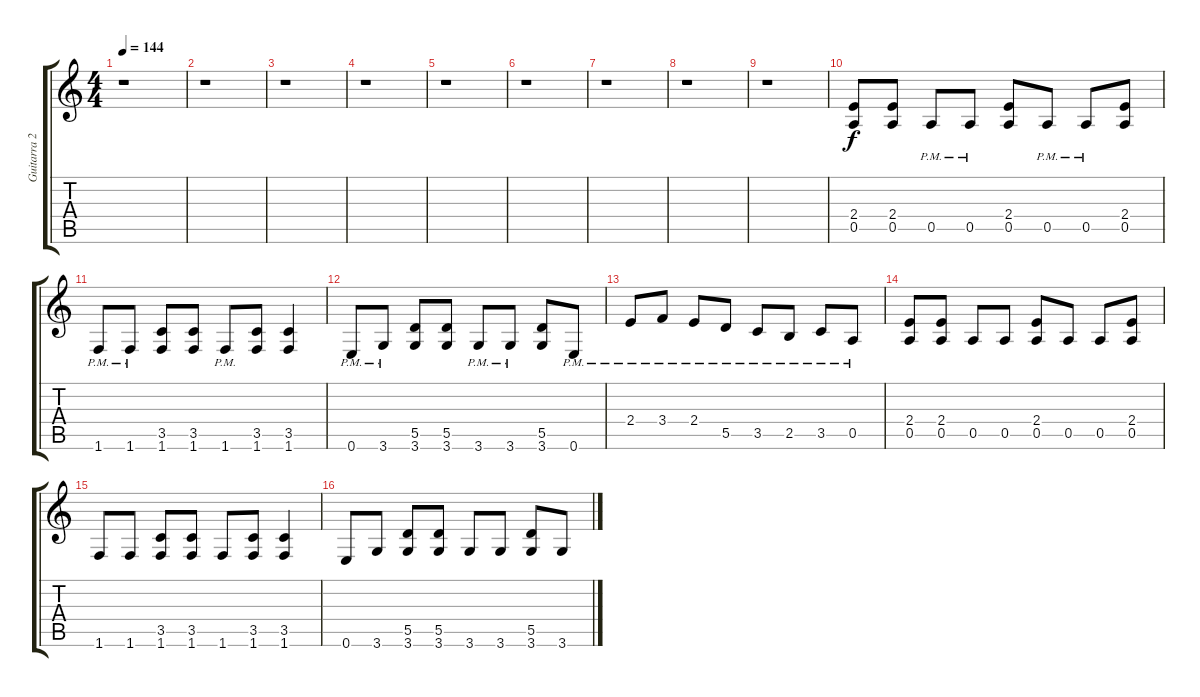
\track ("Guitarra 2" "Guitarra 2") {instrument distortionguitar}
\staff {score tabs}
\tuning (E4 B3 G3 D3 A2 E2) {hide}
\ts (4 4)
\tempo 144
\clef g2
\ks c
r.1{dy f} |
r.1 |
r.1 |
r.1 |
r.1 |
r.1 |
r.1 |
r.1 |
r.1 |
(2.4 0.5).8{volume 14} (2.4 0.5).8 0.5{pm}.8 0.5{pm}.8 (2.4 0.5).8 0.5{pm}.8 0.5{pm}.8 (2.4 0.5).8 |
1.6{pm}.8 1.6{pm}.8 (3.5 1.6).8 (3.5 1.6).8 1.6{pm}.8 (3.5 1.6).8 (3.5 1.6).4 |
0.6{pm}.8 3.6{pm}.8 (5.5 3.6).8 (5.5 3.6).8 3.6{pm}.8 3.6{pm}.8 (5.5 3.6).8 0.6{pm}.8 |
2.4{pm}.8 3.4{pm}.8 2.4{pm}.8 5.5{pm}.8 3.5{pm}.8 2.5{pm}.8 3.5{pm}.8 0.5{pm}.8 |
(2.4 0.5).8 (2.4 0.5).8 0.5.8 0.5.8 (2.4 0.5).8 0.5.8 0.5.8 (2.4 0.5).8 |
1.6.8 1.6.8 (3.5 1.6).8 (3.5 1.6).8 1.6.8 (3.5 1.6).8 (3.5 1.6).4 |
0.6.8 3.6.8 (5.5 3.6).8 (5.5 3.6).8 3.6.8 3.6.8 (5.5 3.6).8 3.6.8
